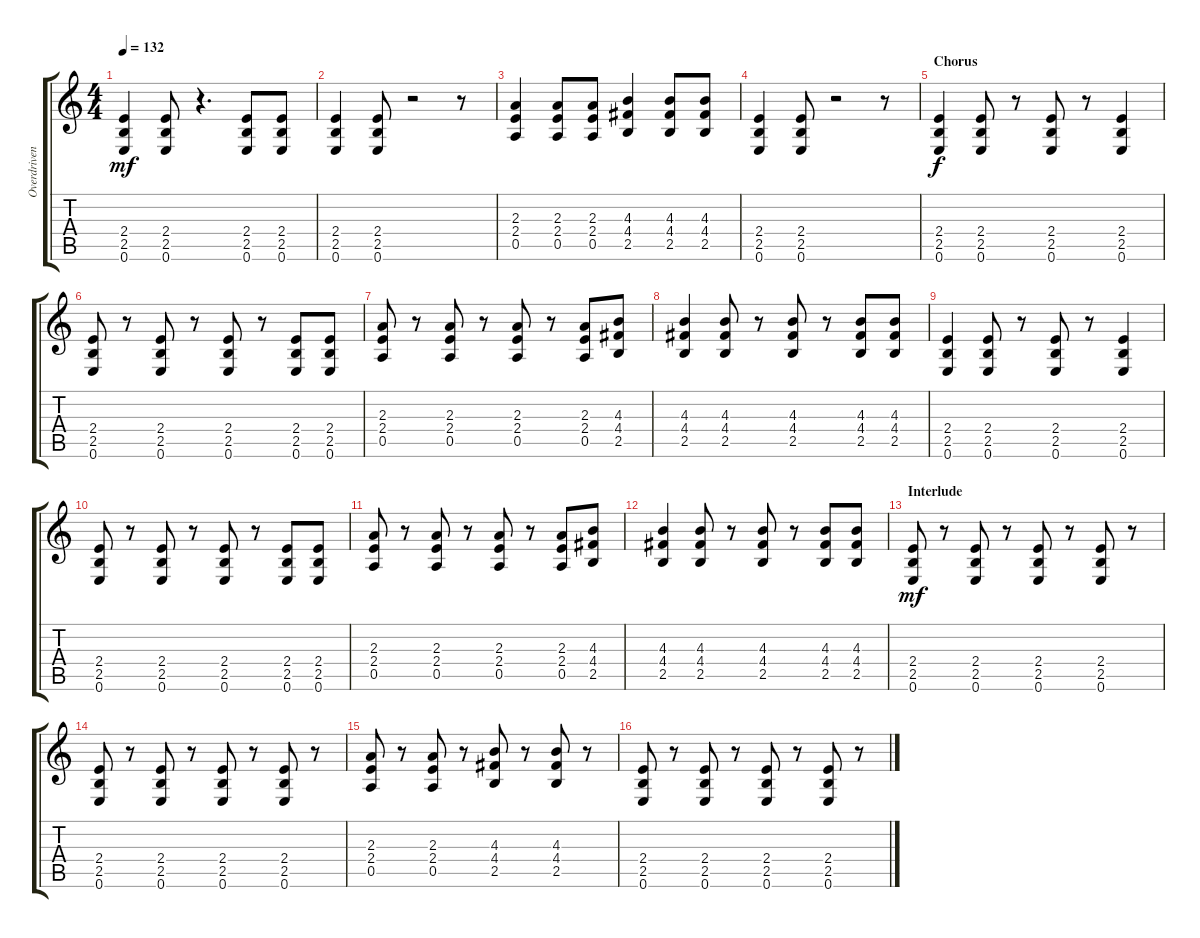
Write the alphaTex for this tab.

\track ("Overdriven Guitar" "Overdriven") {instrument overdrivenguitar}
\staff {score tabs}
\tuning (E4 B3 G3 D3 A2 E2) {hide}
\ts (4 4)
\tempo 132
\clef g2
\ks c
(2.4 2.5 0.6).4{dy mf} (2.4 2.5 0.6).8 r.4{d} (2.4 2.5 0.6).8 (2.4 2.5 0.6).8 |
(2.4 2.5 0.6).4 (2.4 2.5 0.6).8 r.2 r.8 |
(2.3 2.4 0.5).4 (2.3 2.4 0.5).8 (2.3 2.4 0.5).8 (4.3 4.4 2.5).4 (4.3 4.4 2.5).8 (4.3 4.4 2.5).8 |
(2.4 2.5 0.6).4 (2.4 2.5 0.6).8 r.2 r.8 |
\section ("" "Chorus")
(2.4 2.5 0.6).4{dy f} (2.4 2.5 0.6).8 r.8 (2.4 2.5 0.6).8 r.8 (2.4 2.5 0.6).4 |
(2.4 2.5 0.6).8 r.8 (2.4 2.5 0.6).8 r.8 (2.4 2.5 0.6).8 r.8 (2.4 2.5 0.6).8 (2.4 2.5 0.6).8 |
(2.3 2.4 0.5).8 r.8 (2.3 2.4 0.5).8 r.8 (2.3 2.4 0.5).8 r.8 (2.3 2.4 0.5).8 (4.3 4.4 2.5).8 |
(4.3 4.4 2.5).4 (4.3 4.4 2.5).8 r.8 (4.3 4.4 2.5).8 r.8 (4.3 4.4 2.5).8 (4.3 4.4 2.5).8 |
(2.4 2.5 0.6).4 (2.4 2.5 0.6).8 r.8 (2.4 2.5 0.6).8 r.8 (2.4 2.5 0.6).4 |
(2.4 2.5 0.6).8 r.8 (2.4 2.5 0.6).8 r.8 (2.4 2.5 0.6).8 r.8 (2.4 2.5 0.6).8 (2.4 2.5 0.6).8 |
(2.3 2.4 0.5).8 r.8 (2.3 2.4 0.5).8 r.8 (2.3 2.4 0.5).8 r.8 (2.3 2.4 0.5).8 (4.3 4.4 2.5).8 |
(4.3 4.4 2.5).4 (4.3 4.4 2.5).8 r.8 (4.3 4.4 2.5).8 r.8 (4.3 4.4 2.5).8 (4.3 4.4 2.5).8 |
\section ("" "Interlude")
(2.4 2.5 0.6).8{dy mf} r.8 (2.4 2.5 0.6).8 r.8 (2.4 2.5 0.6).8 r.8 (2.4 2.5 0.6).8 r.8 |
(2.4 2.5 0.6).8 r.8 (2.4 2.5 0.6).8 r.8 (2.4 2.5 0.6).8 r.8 (2.4 2.5 0.6).8 r.8 |
(2.3 2.4 0.5).8 r.8 (2.3 2.4 0.5).8 r.8 (4.3 4.4 2.5).8 r.8 (4.3 4.4 2.5).8 r.8 |
(2.4 2.5 0.6).8 r.8 (2.4 2.5 0.6).8 r.8 (2.4 2.5 0.6).8 r.8 (2.4 2.5 0.6).8 r.8
